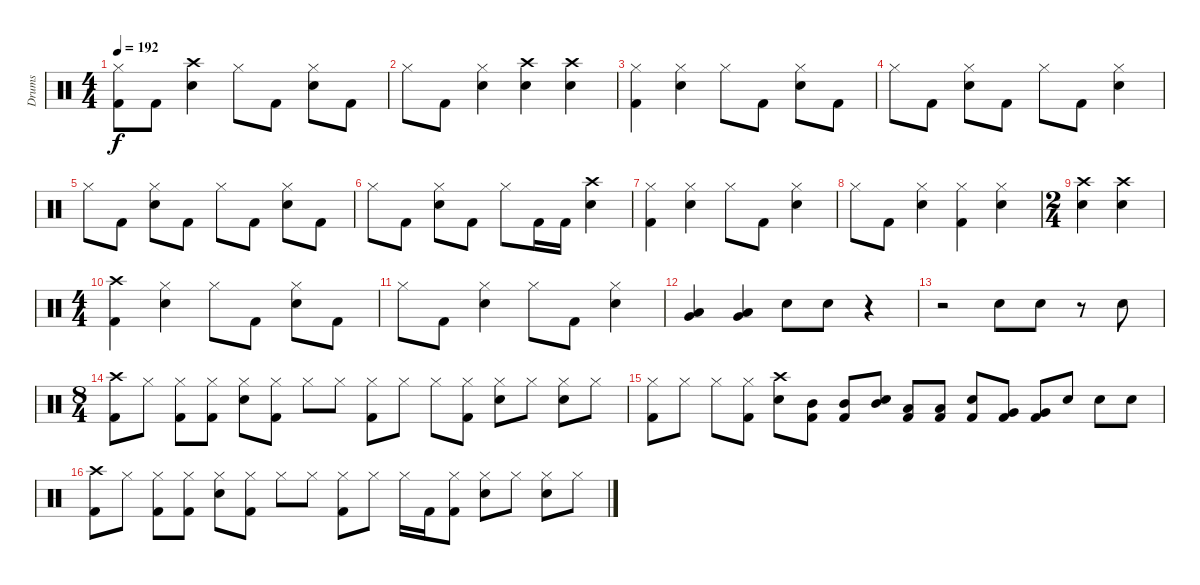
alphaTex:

\track ("Drums" "Drums") {instrument percussion}
\staff {score}
\articulation defaults
\ts (4 4)
\tempo 192
\clef neutral
\ks c
("Hi-Hat (closed)" "Kick (hit) 2").8{dy f} "Kick (hit) 2".8 ("Crash high (hit)" "Electric Snare (hit)").4 "Hi-Hat (closed)".8 "Kick (hit) 2".8 ("Hi-Hat (closed)" "Electric Snare (hit)").8 "Kick (hit) 2".8 |
"Hi-Hat (closed)".8 "Kick (hit) 2".8 ("Hi-Hat (closed)" "Electric Snare (hit)").4 ("Crash high (hit)" "Electric Snare (hit)").4 ("Crash high (hit)" "Electric Snare (hit)").4 |
("Hi-Hat (closed)" "Kick (hit) 2").4 ("Hi-Hat (closed)" "Electric Snare (hit)").4 "Hi-Hat (closed)".8 "Kick (hit) 2".8 ("Hi-Hat (closed)" "Electric Snare (hit)").8 "Kick (hit) 2".8 |
"Hi-Hat (closed)".8 "Kick (hit) 2".8 ("Hi-Hat (closed)" "Electric Snare (hit)").8 "Kick (hit) 2".8 "Hi-Hat (closed)".8 "Kick (hit) 2".8 ("Hi-Hat (closed)" "Electric Snare (hit)").4 |
"Hi-Hat (closed)".8 "Kick (hit) 2".8 ("Hi-Hat (closed)" "Electric Snare (hit)").8 "Kick (hit) 2".8 "Hi-Hat (closed)".8 "Kick (hit) 2".8 ("Hi-Hat (closed)" "Electric Snare (hit)").8 "Kick (hit) 2".8 |
"Hi-Hat (closed)".8 "Kick (hit) 2".8 ("Hi-Hat (closed)" "Electric Snare (hit)").8 "Kick (hit) 2".8 "Hi-Hat (closed)".8 "Kick (hit) 2".16 "Kick (hit) 2".16 ("Crash high (hit)" "Electric Snare (hit)").4 |
("Hi-Hat (closed)" "Kick (hit) 2").4 ("Hi-Hat (closed)" "Electric Snare (hit)").4 "Hi-Hat (closed)".8 "Kick (hit) 2".8 ("Hi-Hat (closed)" "Electric Snare (hit)").4 |
"Hi-Hat (closed)".8 "Kick (hit) 2".8 ("Hi-Hat (closed)" "Electric Snare (hit)").4 ("Hi-Hat (closed)" "Kick (hit) 2").4 ("Hi-Hat (closed)" "Electric Snare (hit)").4 |
\ts (2 4)
("Crash high (hit)" "Electric Snare (hit)").4 ("Crash high (hit)" "Electric Snare (hit)").4 |
\ts (4 4)
("Crash high (hit)" "Kick (hit) 2").4 ("Hi-Hat (closed)" "Electric Snare (hit)").4 "Hi-Hat (closed)".8 "Kick (hit) 2".8 ("Hi-Hat (closed)" "Electric Snare (hit)").8 "Kick (hit) 2".8 |
"Hi-Hat (closed)".8 "Kick (hit) 2".8 ("Hi-Hat (closed)" "Electric Snare (hit)").4 "Hi-Hat (closed)".8 "Kick (hit) 2".8 ("Hi-Hat (closed)" "Electric Snare (hit)").4 |
("Very Low Tom (hit)" "Low Tom (hit)").4 ("Very Low Tom (hit)" "Low Tom (hit)").4 "Electric Snare (hit)".8 "Electric Snare (hit)".8 r.4 |
r.2 "Electric Snare (hit)".8 "Electric Snare (hit)".8 r.8 "Electric Snare (hit)".8 |
\ts (8 4)
("Crash high (hit)" "Kick (hit) 2").8 "Hi-Hat (closed)".8 ("Hi-Hat (closed)" "Kick (hit) 2").8 ("Hi-Hat (closed)" "Kick (hit) 2").8 ("Hi-Hat (closed)" "Electric Snare (hit)").8 ("Hi-Hat (closed)" "Kick (hit) 2").8 "Hi-Hat (closed)".8 "Hi-Hat (closed)".8 ("Hi-Hat (closed)" "Kick (hit) 2").8 "Hi-Hat (closed)".8 "Hi-Hat (closed)".8 ("Hi-Hat (closed)" "Kick (hit) 2").8 ("Hi-Hat (closed)" "Electric Snare (hit)").8 "Hi-Hat (closed)".8 ("Hi-Hat (closed)" "Electric Snare (hit)").8 "Hi-Hat (closed)".8 |
("Hi-Hat (closed)" "Kick (hit) 2").8 "Hi-Hat (closed)".8 "Hi-Hat (closed)".8 ("Hi-Hat (closed)" "Kick (hit) 2").8 ("Crash high (hit)" "Electric Snare (hit)").8 ("Mid Tom (hit)" "Kick (hit) 2").8 ("Mid Tom (hit)" "Kick (hit) 2").8 ("Mid Tom (hit)" "Electric Snare (hit)").8 ("Low Tom (hit)" "Kick (hit) 2").8 ("Low Tom (hit)" "Kick (hit) 2").8 ("Electric Snare (hit)" "Kick (hit) 2").8 ("Very Low Tom (hit)" "Kick (hit) 2").8 ("Very Low Tom (hit)" "Kick (hit) 2").8 "Electric Snare (hit)".8 "Electric Snare (hit)".8 "Electric Snare (hit)".8 |
("Crash high (hit)" "Kick (hit) 2").8 "Hi-Hat (closed)".8 ("Hi-Hat (closed)" "Kick (hit) 2").8 ("Hi-Hat (closed)" "Kick (hit) 2").8 ("Hi-Hat (closed)" "Electric Snare (hit)").8 ("Hi-Hat (closed)" "Kick (hit) 2").8 "Hi-Hat (closed)".8 "Hi-Hat (closed)".8 ("Hi-Hat (closed)" "Kick (hit) 2").8 "Hi-Hat (closed)".8 "Hi-Hat (closed)".16 "Kick (hit) 2".16 ("Hi-Hat (closed)" "Kick (hit) 2").8 ("Hi-Hat (closed)" "Electric Snare (hit)").8 "Hi-Hat (closed)".8 ("Hi-Hat (closed)" "Electric Snare (hit)").8 "Hi-Hat (closed)".8
